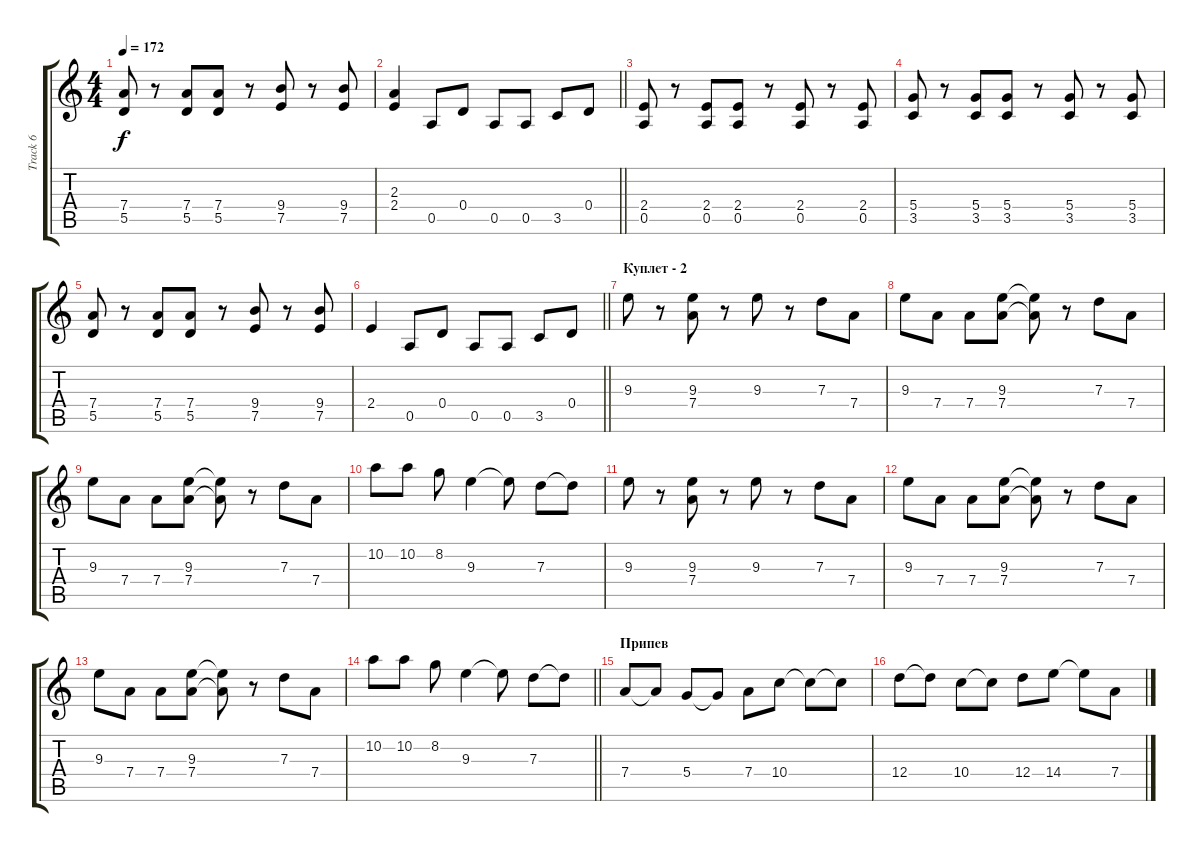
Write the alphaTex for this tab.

\track ("Track 6" "Track 6") {instrument distortionguitar}
\staff {score tabs}
\tuning (E4 B3 G3 D3 A2 E2) {hide}
\ts (4 4)
\tempo 172
\clef g2
\ks c
(7.4 5.5).8{dy f} r.8 (7.4 5.5).8 (7.4 5.5).8 r.8 (9.4 7.5).8 r.8 (9.4 7.5).8 |
\barLineRight lightlight
(2.3 2.4).4 0.5.8 0.4.8 0.5.8 0.5.8 3.5.8 0.4.8 |
(2.4 0.5).8 r.8 (2.4 0.5).8 (2.4 0.5).8 r.8 (2.4 0.5).8 r.8 (2.4 0.5).8 |
(5.4 3.5).8 r.8 (5.4 3.5).8 (5.4 3.5).8 r.8 (5.4 3.5).8 r.8 (5.4 3.5).8 |
(7.4 5.5).8 r.8 (7.4 5.5).8 (7.4 5.5).8 r.8 (9.4 7.5).8 r.8 (9.4 7.5).8 |
\barLineRight lightlight
2.4.4 0.5.8 0.4.8 0.5.8 0.5.8 3.5.8 0.4.8 |
\section ("" "Куплет - 2")
9.3.8{volume 12} r.8 (9.3 7.4).8 r.8 9.3.8 r.8 7.3.8 7.4.8 |
9.3.8 7.4.8 7.4.8 (9.3 7.4).8 (9.3{t} 7.4{t}).8 r.8 7.3.8 7.4.8 |
9.3.8 7.4.8 7.4.8 (9.3 7.4).8 (9.3{t} 7.4{t}).8 r.8 7.3.8 7.4.8 |
10.2.8 10.2.8 8.2.8 9.3.4 9.3{t}.8 7.3.8 7.3{t}.8 |
9.3.8{volume 12} r.8 (9.3 7.4).8 r.8 9.3.8 r.8 7.3.8 7.4.8 |
9.3.8 7.4.8 7.4.8 (9.3 7.4).8 (9.3{t} 7.4{t}).8 r.8 7.3.8 7.4.8 |
9.3.8 7.4.8 7.4.8 (9.3 7.4).8 (9.3{t} 7.4{t}).8 r.8 7.3.8 7.4.8 |
\barLineRight lightlight
10.2.8 10.2.8 8.2.8 9.3.4 9.3{t}.8 7.3.8 7.3{t}.8 |
\section ("" "Припев")
7.4.8 7.4{t}.8 5.4.8 5.4{t}.8 7.4.8 10.4.8 10.4{t}.8 10.4{t}.8 |
12.4.8 12.4{t}.8 10.4.8 10.4{t}.8 12.4.8 14.4.8 14.4{t}.8 7.4.8
